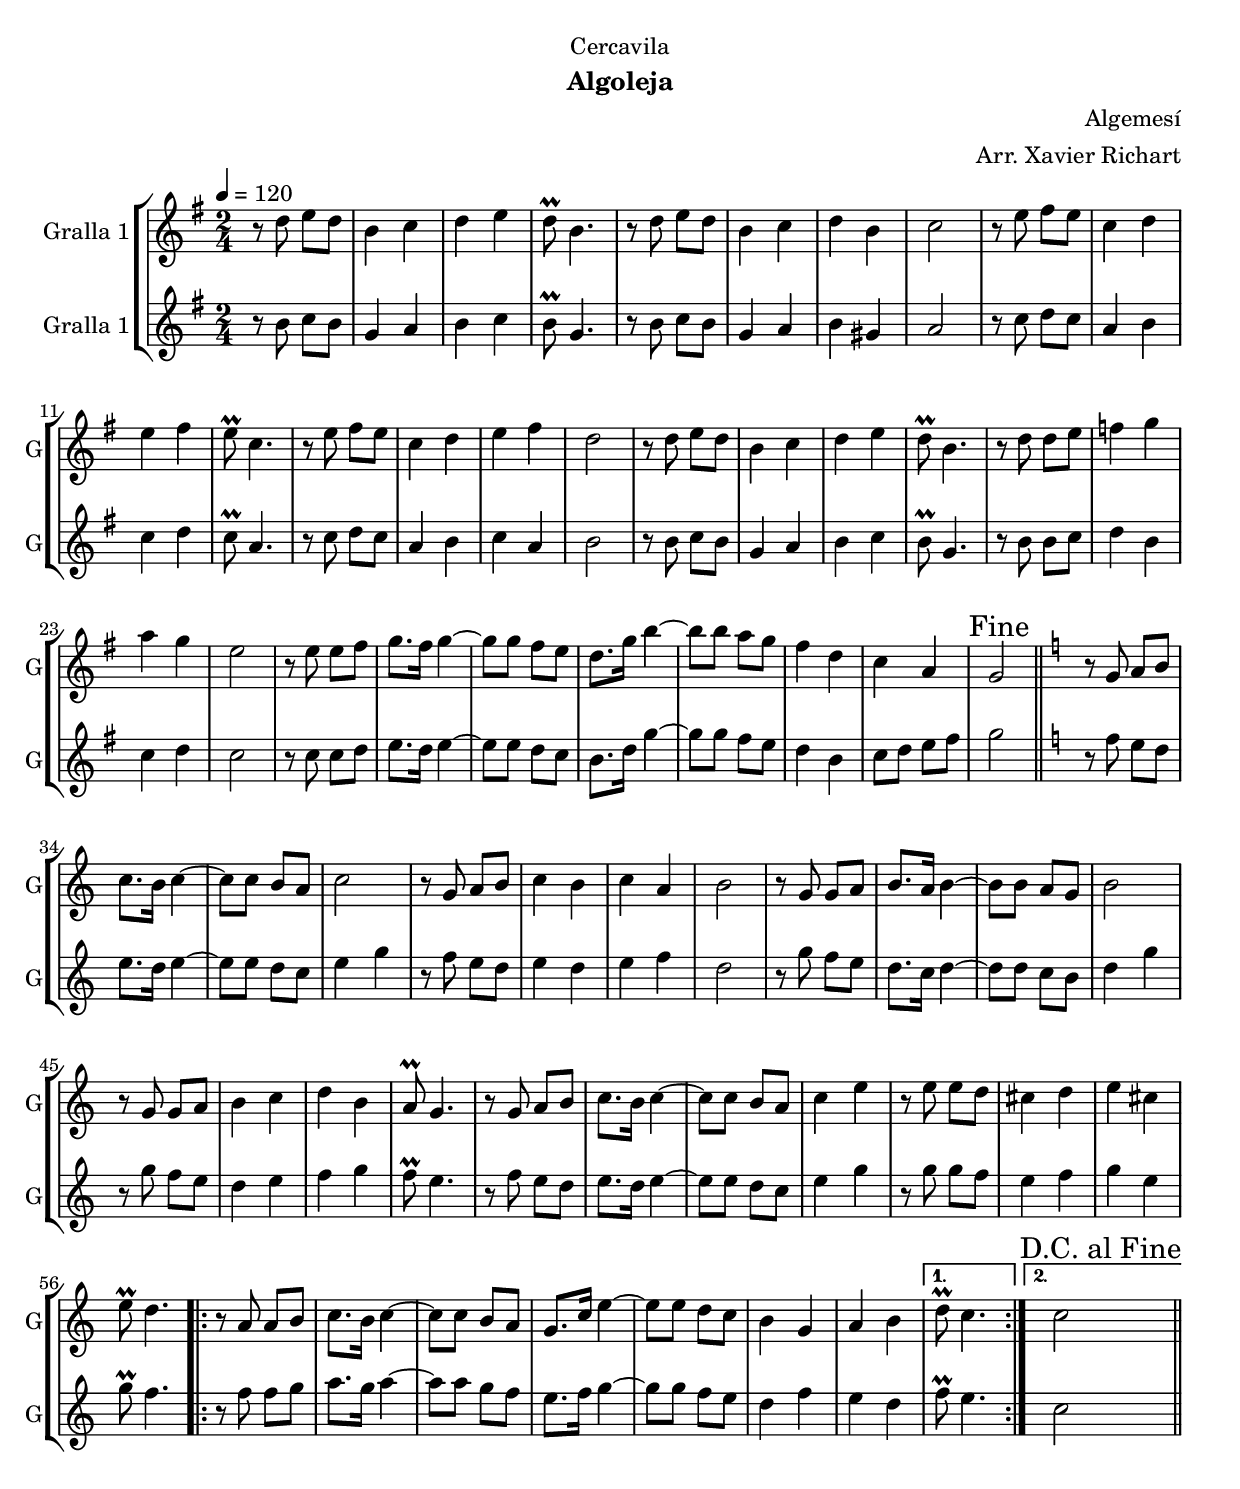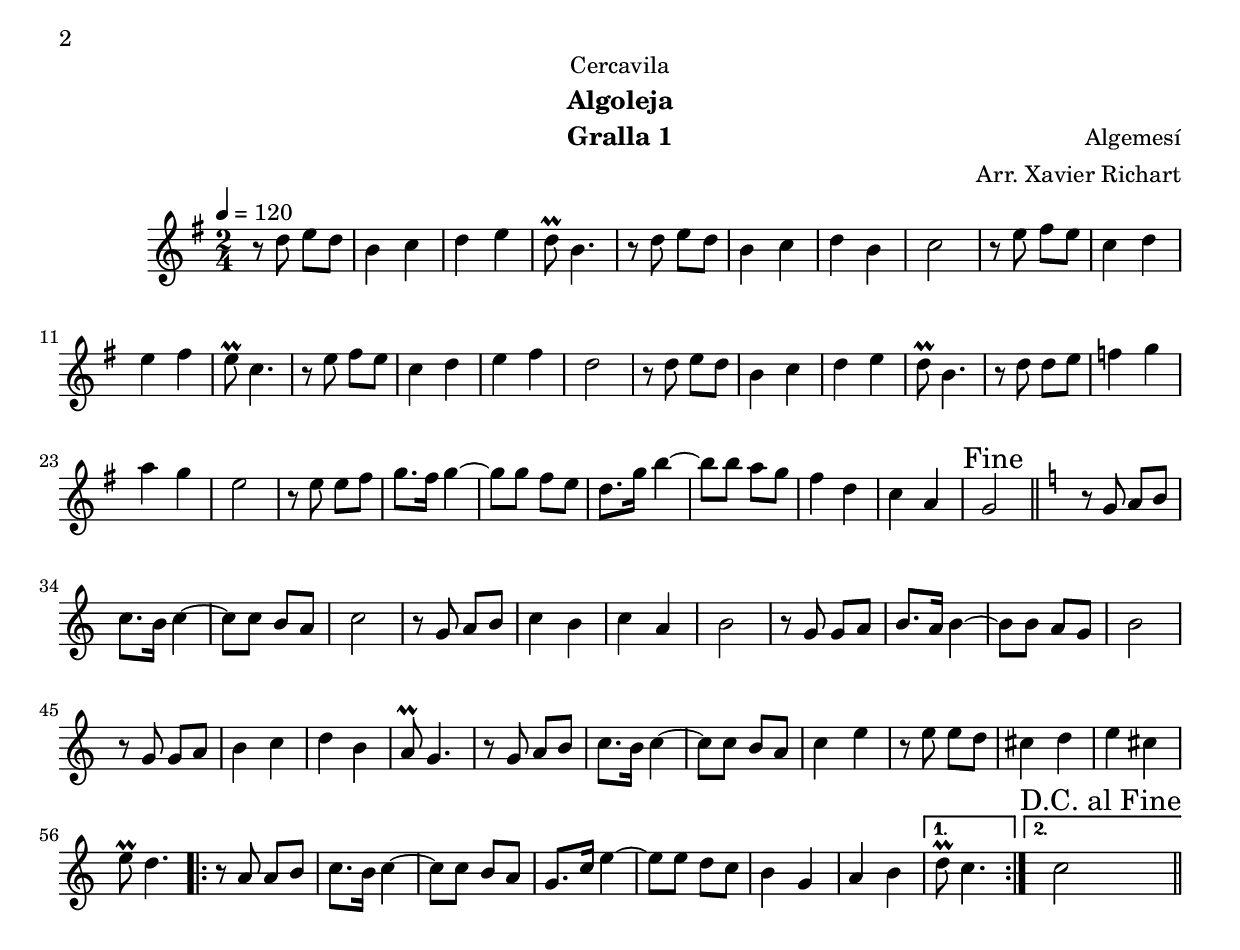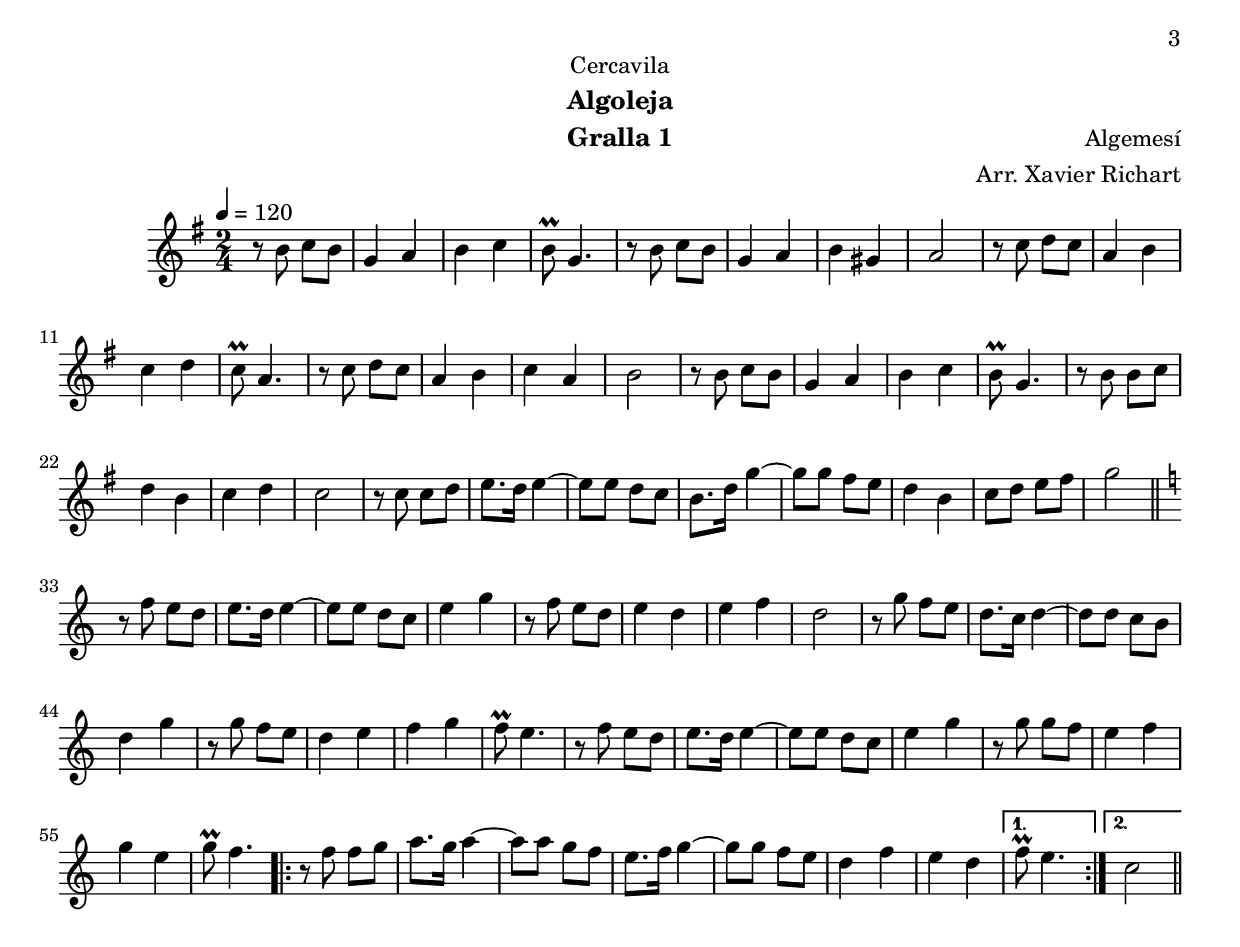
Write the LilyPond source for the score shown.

\version "2.16.2"

\header {
  dedication="Cercavila"
  title=""
  subtitle="Algoleja"
  subsubtitle=""
  poet=""
  meter=""
  piece=""
  composer="Algemesí"
  arranger="Arr. Xavier Richart"
  opus=""
  instrument=""
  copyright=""
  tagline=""
}

liniaroAa =
\relative d''
{
  \tempo 4=120
  \clef treble
  \key g \major
  \time 2/4
  r8 d e d  |
  b4 c  |
  d4 e  |
  d8\prall b4.  |
  %05
  r8 d e d  |
  b4 c  |
  d4 b  |
  c2  |
  r8 e fis e  |
  %10
  c4 d  |
  e4 fis  |
  e8\prall c4.  |
  r8 e fis e  |
  c4 d  |
  %15
  e4 fis  |
  d2  |
  r8 d e d  |
  b4 c  |
  d4 e  |
  %20
  d8\prall b4.  |
  r8 d d e  |
  f4 g  |
  a4 g  |
  e2  |
  %25
  r8 e e fis  |
  g8. fis16 g4 ~  |
  g8 g fis e  |
  d8. g16 b4 ~  |
  b8 b a g  |
  %30
  fis4 d  |
  c4 a  |
  \mark "Fine" g2  \bar "||"
  \key c \major   r8 g a b  |
  c8. b16 c4 ~  |
  %35
  c8 c b a  |
  c2  |
  r8 g a b  |
  c4 b  |
  c4 a  |
  %40
  b2  |
  r8 g g a  |
  b8. a16 b4 ~  |
  b8 b a g  |
  b2  |
  %45
  r8 g g a  |
  b4 c  |
  d4 b  |
  a8\prall g4.  |
  r8 g a b  |
  %50
  c8. b16 c4 ~  |
  c8 c b a  |
  c4 e  |
  r8 e e d  |
  cis4 d  |
  %55
  e4 cis  |
  e8\prall d4.  |
  \repeat volta 2 { r8 a a b  |
  c8. b16 c4 ~  |
  c8 c b a  |
  %60
  g8. c16 e4 ~  |
  e8 e d c  |
  b4 g  |
  a4 b }
  \alternative { { d8\prall c4. }
  %65
  { \mark "D.C. al Fine" c2 } } \bar "||"
}

liniaroAb =
\relative b'
{
  \tempo 4=120
  \clef treble
  \key g \major
  \time 2/4
  r8 b c b  |
  g4 a  |
  b4 c  |
  b8\prall g4.  |
  %05
  r8 b c b  |
  g4 a  |
  b4 gis  |
  a2  |
  r8 c d c  |
  %10
  a4 b  |
  c4 d  |
  c8\prall a4.  |
  r8 c d c  |
  a4 b  |
  %15
  c4 a  |
  b2  |
  r8 b c b  |
  g4 a  |
  b4 c  |
  %20
  b8\prall g4.  |
  r8 b b c  |
  d4 b  |
  c4 d  |
  c2  |
  %25
  r8 c c d  |
  e8. d16 e4 ~  |
  e8 e d c  |
  b8. d16 g4 ~  |
  g8 g fis e  |
  %30
  d4 b  |
  c8 d e fis  |
  g2  \bar "||"
  \key c \major   r8 f e d  |
  e8. d16 e4 ~  |
  %35
  e8 e d c  |
  e4 g  |
  r8 f e d  |
  e4 d  |
  e4 f  |
  %40
  d2  |
  r8 g f e  |
  d8. c16 d4 ~  |
  d8 d c b  |
  d4 g  |
  %45
  r8 g f e  |
  d4 e  |
  f4 g  |
  f8\prall e4.  |
  r8 f e d  |
  %50
  e8. d16 e4 ~  |
  e8 e d c  |
  e4 g  |
  r8 g g f  |
  e4 f  |
  %55
  g4 e  |
  g8\prall f4.  |
  \repeat volta 2 { r8 f f g  |
  a8. g16 a4 ~  |
  a8 a g f  |
  %60
  e8. f16 g4 ~  |
  g8 g f e  |
  d4 f  |
  e4 d }
  \alternative { { f8\prall e4. }
  %65
  { c2 } } \bar "||"
}

\bookpart {
  \score {
    \new StaffGroup {
      \override Score.RehearsalMark #'self-alignment-X = #LEFT
      <<
        \new Staff \with {instrumentName = #"Gralla 1" shortInstrumentName = #"G"} \liniaroAa
        \new Staff \with {instrumentName = #"Gralla 1" shortInstrumentName = #"G"} \liniaroAb
      >>
    }
    \layout {}
  }
  \score { \unfoldRepeats
    \new StaffGroup {
      \override Score.RehearsalMark #'self-alignment-X = #LEFT
      <<
        \new Staff \with {instrumentName = #"Gralla 1" shortInstrumentName = #"G"} \liniaroAa
        \new Staff \with {instrumentName = #"Gralla 1" shortInstrumentName = #"G"} \liniaroAb
      >>
    }
    \midi {
      \set Staff.midiInstrument = "oboe"
      \set DrumStaff.midiInstrument = "drums"
    }
  }
}

\bookpart {
  \header {instrument="Gralla 1"}
  \score {
    \new StaffGroup {
      \override Score.RehearsalMark #'self-alignment-X = #LEFT
      <<
        \new Staff \liniaroAa
      >>
    }
    \layout {}
  }
  \score { \unfoldRepeats
    \new StaffGroup {
      \override Score.RehearsalMark #'self-alignment-X = #LEFT
      <<
        \new Staff \liniaroAa
      >>
    }
    \midi {
      \set Staff.midiInstrument = "oboe"
      \set DrumStaff.midiInstrument = "drums"
    }
  }
}

\bookpart {
  \header {instrument="Gralla 1"}
  \score {
    \new StaffGroup {
      \override Score.RehearsalMark #'self-alignment-X = #LEFT
      <<
        \new Staff \liniaroAb
      >>
    }
    \layout {}
  }
  \score { \unfoldRepeats
    \new StaffGroup {
      \override Score.RehearsalMark #'self-alignment-X = #LEFT
      <<
        \new Staff \liniaroAb
      >>
    }
    \midi {
      \set Staff.midiInstrument = "oboe"
      \set DrumStaff.midiInstrument = "drums"
    }
  }
}

